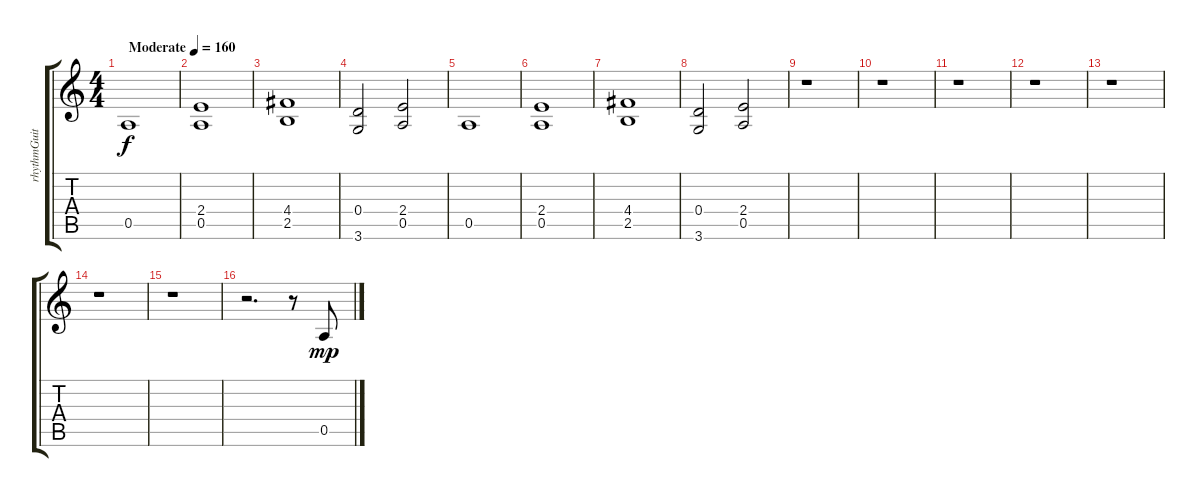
\track ("rhythmGuitar" "rhythmGuit") {instrument distortionguitar}
\staff {score tabs}
\tuning (E4 B3 G3 D3 A2 E2) {hide}
\ts (4 4)
\tempo (160 "Moderate")
\clef g2
\ks c
0.5.1{dy f instrument distortionguitar} |
(2.4 0.5).1 |
(4.4 2.5).1 |
(0.4 3.6).2 (2.4 0.5).2 |
0.5.1 |
(2.4 0.5).1 |
(4.4 2.5).1 |
(0.4 3.6).2 (2.4 0.5).2 |
r.1 |
r.1 |
r.1 |
r.1 |
r.1 |
r.1 |
r.1 |
r.2{d} r.8 0.5.8{dy mp}
